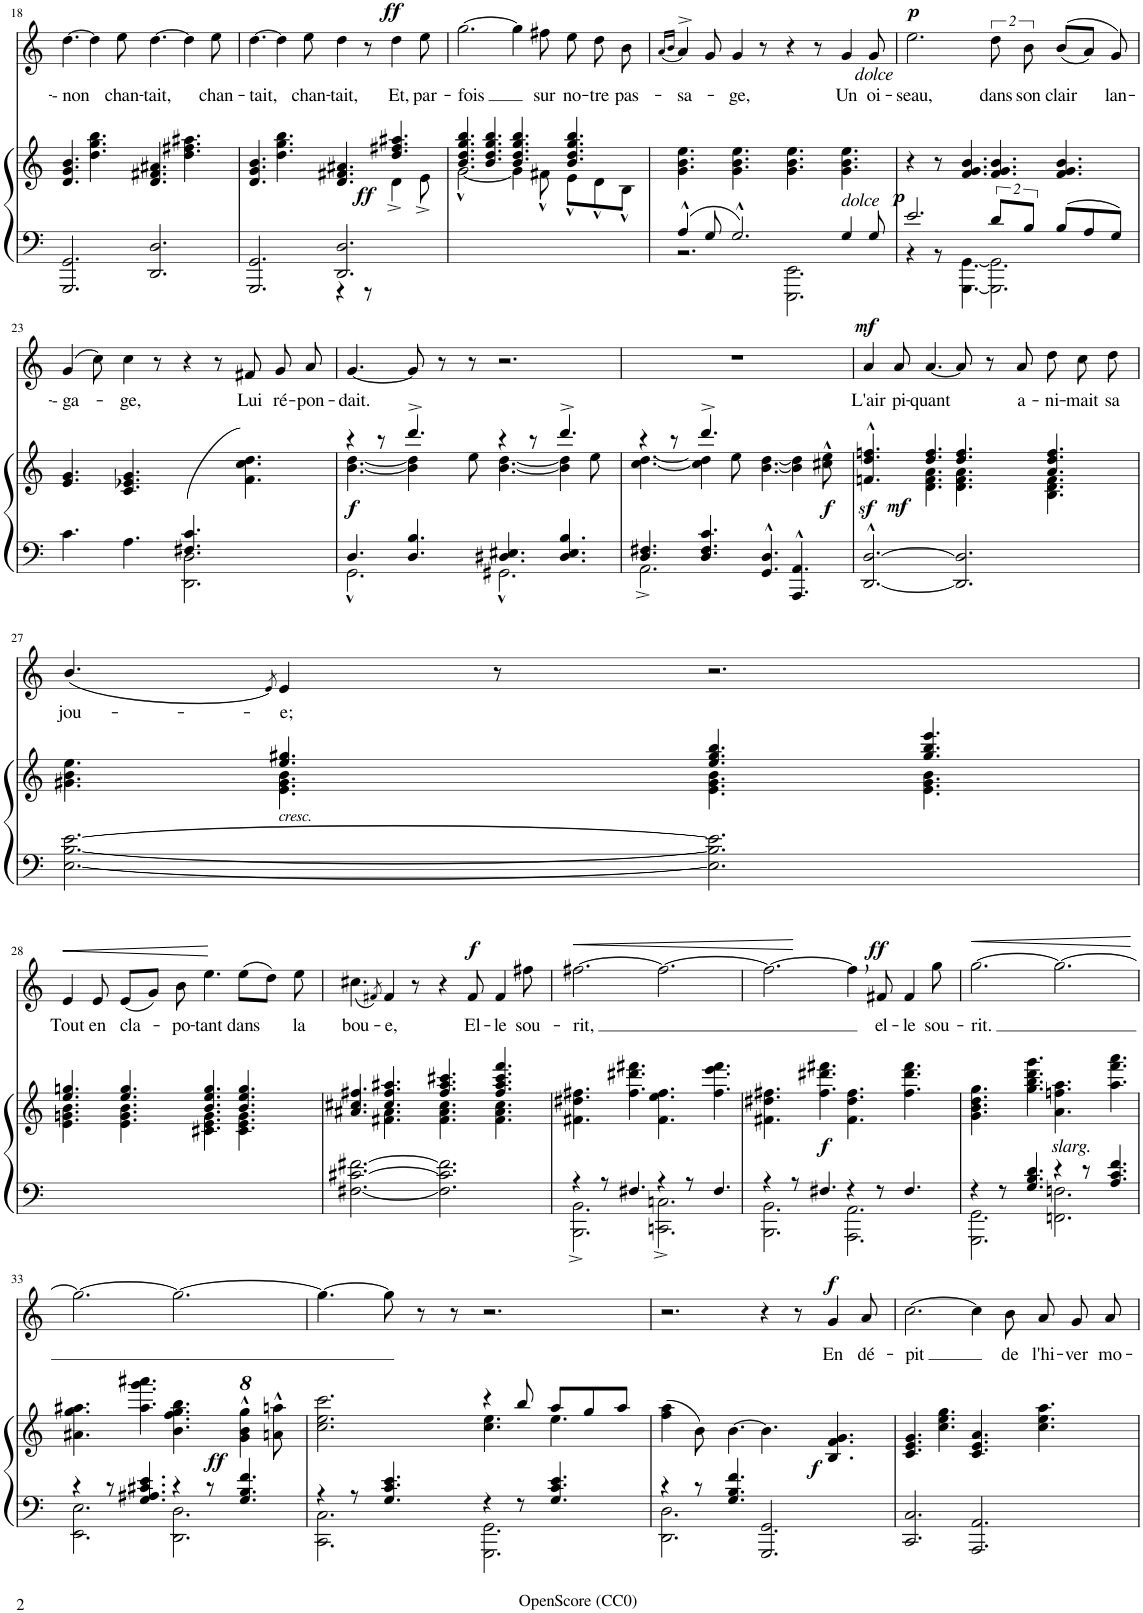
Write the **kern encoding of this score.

**kern	**kern	**dynam	**kern	**text	**dynam
*part2	*part2	*part2	*part1	*part1	*part1
*staff3	*staff2	*staff2/3	*staff1	*staff1	*staff1
*I"Piano	*	*	*I"Voice	*	*
*I'Pno	*	*	*	*	*
!!LO:PB:g=z
*clefF4	*clefG2	*	*clefG2	*	*
*k[]	*k[]	*	*k[]	*	*
*M12/8	*M12/8	*	*M12/8	*	*
=18	=18	=18	=18	=18	=18
!	!	!	!	!LO:LY:b	!
2.GGG/ 2.GG/	4.d/ 4.g/ 4.b/	.	[4.dd\	-- non	.
.	4.dd\ 4.gg\ 4.bb\	.	4dd\]	.	.
!	!	!	!	!LO:LY:b	!
.	.	.	8ee\	chan-	.
!	!	!	!	!LO:LY:b	!
2.DD/ 2.D/	4.d/ 4.f#X/ 4.a#X/	.	[4.dd\	-tait,	.
.	4.dd\ 4.ff#X\ 4.aa#X\	.	4dd\]	.	.
!	!	!	!	!LO:LY:b	!
.	.	.	8ee\	chan-	.
=19	=19	=19	=19	=19	=19
*^	*^	*	*	*	*
!	!	!	!	!	!	!LO:LY:b	!
*	*	*	*^	*	*	*	*
2.GGG/ 2.GG/	2.ryy	4.d/ 4.g/ 4.b/	8ryy	1ryy	.	[4.dd\	-tait,	.
.	.	4.dd\ 4.gg\ 4.bb\	.	.	.	4dd\]	.	.
!	!	!	!	!	!	!	!LO:LY:b	!
.	.	.	.	.	.	8ee\	chan-	.
!	!	!	!	!	!	!	!LO:LY:b	!
2.DD/ 2.D/	4r	4.d/ 4.f#X/ 4.a#X/	.	.	.	4dd\	-tait,	.
!	!	!	!	!	!LO:DY:b	!	!	!
.	8r	.	.	2ryy	ff	8r	.	.
!	!	!	!	!	!	!	!LO:LY:b	!LO:DY:a
.	4.ryy	4.dd/ 4.ff#X/ 4.aa#X/	4d^\	.	.	4dd\	Et,	ff
!	!	!	!	!	!	!	!LO:LY:b	!
.	.	.	8e^\	.	.	8ee\	par-	.
*v	*v	*	*	*	*	*	*	*
=20	=20	=20	=20	=20	=20	=20	=20
!	!	!	!	!	!	!LO:LY:b	!
*	*	*v	*v	*	*	*	*
1.ryy	4.b/ 4.dd/ 4.gg/ 4.bb/	[<2.g^^\	.	[2.gg\	-fois	.
.	4.b/ 4.dd/ 4.gg/ 4.bb/	.	.	.	.	.
.	4.b/ 4.dd/ 4.gg/ 4.bb/	4g\]	.	4gg\]	.	.
!	!	!	!	!	!LO:LY:b	!
.	.	8f#X^^\	.	8ff#X\	sur	.
!	!	!	!	!	!LO:LY:b	!
.	4.b/ 4.dd/ 4.gg/ 4.bb/	8e^^\L	.	8ee\	no-	.
!	!	!	!	!	!LO:LY:b	!
.	.	8d^^\	.	8dd\	-tre	.
!	!	!	!	!	!LO:LY:b	!
.	.	8B^^\J	.	8b\	pas-	.
*	*v	*v	*	*	*	*
=21	=21	=21	=21	=21	=21
.	.	.	[16qa/LL	.	.
.	.	.	16qb/JJ	.	.
*^	*	*	*	*	*
!	!	!	!	!	!LO:LY:b	!
4A^^/	2.r	4.g\ 4.b\ 4.ee\	.	4a^>/]	-sa-	.
8G/	.	.	.	8g/	.	.
!	!	!	!	!	!LO:LY:b	!
2.G^^/	.	4.g\ 4.b\ 4.ee\	.	4g/	-ge,	.
.	.	.	.	8r	.	.
.	2.EEE\ 2.EE\	4.g\ 4.b\ 4.ee\	.	4r	.	.
.	.	.	.	8r	.	.
!	!	!LO:TX:b:i:t=dolce	!	!	!	!
!	!	!	!	!	!LO:LY:b	!
4G/	.	4.g\ 4.b\ 4.ee\	.	4g/	Un	.
!	!	!	!	!LO:TX:b:i:t=dolce	!	!
!	!	!	!	!	!LO:LY:b	!
8G/	.	.	.	8g/	oi-	.
=22	=22	=22	=22	=22	=22	=22
!	!	!	!LO:DY:b	!	!LO:LY:b	!LO:DY:a
2.e/	4r	4r	p	2.ee\	-seau,	p
.	8r	8r	.	.	.	.
.	[4.GGG\ [4.GG\	4.f/ 4.g/ 4.b/	.	.	.	.
!	!	!	!	!	!LO:LY:b	!
16%3d/L	2.GGG\] 2.GG\]	4.f/ 4.g/ 4.b/	.	16%3dd\	dans	.
!	!	!	!	!	!LO:LY:b	!
16%3B/J	.	.	.	16%3b\	son	.
!	!	!	!	!	!LO:LY:b	!
8B/L	.	4.f/ 4.g/ 4.b/	.	((>8b/L	clair	.
8A/	.	.	.	8a/J)	.	.
!	!	!	!	!	!LO:LY:b	!
8G/J	.	.	.	8g/)	lan-	.
!!LO:LB:g=z
=23	=23	=23	=23	=23	=23	=23
!	!	!	!	!	!LO:LY:b	!
2.ryy	4.c\	4.e/ 4.g/	.	(4g/	-- ga-	.
.	.	.	.	8cc\)	.	.
!	!	!	!	!	!LO:LY:b	!
.	4.A\	4.c/ 4.e-X/ 4.g/	.	4cc\	-ge,	.
.	.	.	.	8r	.	.
(>4.F#X/ 4.c/	2.DD\ 2.D\	4.ryy	.	4r	.	.
.	.	.	.	8r	.	.
!	!	!	!	!	!LO:LY:b	!
4.ryy	.	4.f\ 4.cc\ 4.dd\)	.	8f#X/	Lui	.
!	!	!	!	!	!LO:LY:b	!
.	.	.	.	8g/	ré-	.
!	!	!	!	!	!LO:LY:b	!
.	.	.	.	8a/	-pon-	.
=24	=24	=24	=24	=24	=24	=24
*	*	*^	*	*	*	*
!	!	!	!	!LO:DY:b	!	!LO:LY:b	!
4.D/	2.GG^^\	4r	[4.b\ [4.dd\	f	[4.g/	-dait.	.
.	.	8r	.	.	.	.	.
4.D/ 4.B/	.	4.ddd^/	4b\] 4dd\]	.	8g/]	.	.
.	.	.	.	.	8r	.	.
.	.	.	8ee\	.	8r	.	.
4.D#X/ 4.E#X/	2.GG#X^^\	4r	[4.b\ [4.dd\	.	2.r	.	.
.	.	8r	.	.	.	.	.
4.D#/ 4.E#/ 4.B/	.	4.ddd^/	4b\] 4dd\]	.	.	.	.
.	.	.	8ee\	.	.	.	.
=25	=25	=25	=25	=25	=25	=25	=25
4.D/ 4.F#X/	2.AA^\	4r	[4.cc\ [4.dd\	.	1.r	.	.
.	.	8r	.	.	.	.	.
4.D/ 4.F#/ 4.c/	.	4.ddd^/	4cc\] 4dd\]	.	.	.	.
.	.	.	8ee\	.	.	.	.
4.GG/^^ 4.D/^^	2.ryy	4ryy	[4.b\ [4.dd\	.	.	.	.
.	.	8ryy	.	.	.	.	.
4.AAA/^^ 4.AA/^^	.	4.ryy	4b\] 4dd\]	.	.	.	.
!	!	!	!	!LO:DY:b	!	!	!
.	.	.	8cc#X\^^ 8ee\^^	f	.	.	.
*v	*v	*	*	*	*	*	*
=26	=26	=26	=26	=26	=26	=26
!	!	!	!LO:DY:b	!	!LO:LY:b	!LO:DY:a
[2.DD/^^ [2.D/^^	4.dd/^^ 4.ffn/^^	4.fn/	sf	4a/	L'air	mf
!	!	!	!	!	!LO:LY:b	!
.	.	.	.	8a/	pi-	.
!	!	!	!LO:DY:b	!	!LO:LY:b	!
.	4.dd/ 4.ff/	4.d\ 4.f\ 4.a\	mf	[4.a/	-quant	.
2.DD/] 2.D/]	4.dd/ 4.ff/	4.d\ 4.f\ 4.a\	.	8a/]	.	.
.	.	.	.	8r	.	.
!	!	!	!	!	!LO:LY:b	!
.	.	.	.	8a/	a-	.
!	!	!	!	!	!LO:LY:b	!
.	4.a/ 4.dd/ 4.ff/	4.B\ 4.d\ 4.f\	.	8dd\	-ni-	.
!	!	!	!	!	!LO:LY:b	!
.	.	.	.	8cc\	-mait	.
!	!	!	!	!	!LO:LY:b	!
.	.	.	.	8dd\	sa	.
!!LO:LB:g=z
=27	=27	=27	=27	=27	=27	=27
!	!	!	!	!	!LO:LY:b	!
[2.E\ [<2.B\ [2.e\	4.ee\	4.g#X\ 4.b\	.	(4.b/	jou-	.
.	.	.	.	8qe/)	.	.
!	!LO:TX:b:i:t=cresc.	!	!	!	!	!
!	!	!	!	!	!LO:LY:b	!
.	4.ee/ 4.gg#X/	4.e\ 4.g#\ 4.b\	.	4e/	-e;	.
.	.	.	.	8r	.	.
2.E\] 2.B\] 2.e\]	4.ee/ 4.gg#/ 4.bb/	4.e\ 4.g#\ 4.b\	.	2.r	.	.
.	4.gg#/ 4.bb/ 4.eee/	4.e\ 4.g#\ 4.b\	.	.	.	.
!!LO:LB:g=z
=28	=28	=28	=28	=28	=28	=28
!	!	!	!	!	!LO:LY:b	!LO:HP:b
1.ryy	4.ee/ 4.ggn/	4.e\ 4.gn\ 4.b\	.	4e/	Tout	<
!	!	!	!	!	!LO:LY:b	!
.	.	.	.	8e/	en	.
!	!	!	!	!	!LO:LY:b	!
.	4.ee/ 4.gg/	4.e\ 4.g\ 4.b\	.	(8e/L	cla-	.
.	.	.	.	8g/J)	.	.
!	!	!	!	!	!LO:LY:b	!
.	.	.	.	8b\	-po-	.
!	!	!	!	!	!LO:LY:b	!
.	4.b/ 4.ee/ 4.gg/	4.c#X\ 4.e\ 4.g\	.	4.ee\	-tant	[
!	!	!	!	!	!LO:LY:b	!
.	4.b/ 4.ee/ 4.gg/	4.c#\ 4.e\ 4.g\	.	(8ee\L	dans	.
.	.	.	.	8dd\J)	.	.
!	!	!	!	!	!LO:LY:b	!
.	.	.	.	8ee\	la	.
=29	=29	=29	=29	=29	=29	=29
!	!	!	!	!	!LO:LY:b	!
[2.F#X\ [2.c#X\ [2.f#X\	4.cc#X/ 4.ff#X/	4.a#X/	.	(<4.cc#X\	bou-	.
.	.	.	.	8qf#X/)	.	.
!	!	!	!	!	!LO:LY:b	!
.	4.cc#/ 4.ff#/ 4.aa#X/	4.f#X\ 4.a#\	.	4f#/	-e,	.
.	.	.	.	8r	.	.
2.F#\] 2.c#\] 2.f#\]	4.ff#/ 4.aa#/ 4.ccc#X/	4.f#\ 4.a#\ 4.cc#\	.	4r	.	.
!	!	!	!	!	!LO:LY:b	!LO:DY:a
.	.	.	.	8f#/	El-	f
!	!	!	!	!	!LO:LY:b	!
.	4.ff#/ 4.aa#/ 4.ccc#/ 4.fff/	4.f#\ 4.a#\ 4.cc#\	.	4f#/	-le	.
!	!	!	!	!	!LO:LY:b	!
.	.	.	.	8ff#X\	sou-	.
*	*v	*v	*	*	*	*
=30	=30	=30	=30	=30	=30
*^	*	*	*	*	*
!	!	!	!	!	!LO:LY:b	!LO:HP:b
4r	2.BBB\^ 2.BB\^	4.f#X\ 4.dd#X\ 4.ff#X\	.	[2.ff#X\	-rit,	<
8r	.	.	.	.	.	.
4.F#X/	.	4.ff#\ 4.ddd#X\ 4.fff#X\	.	.	.	.
4r	2.CCn\^ 2.Cn\^	4.f#\ 4.ee\ 4.ff#\	.	2.ff#\_	.	.
8r	.	.	.	.	.	.
4.F#/	.	4.ff#\ 4.eee\ 4.fff#\	.	.	.	.
=31	=31	=31	=31	=31	=31	=31
4r	2.BBB\ 2.BB\	4.f#X\ 4.dd#X\ 4.ff#X\	.	2.ff#\_	.	.
8r	.	.	.	.	.	.
!	!	!	!LO:DY:b	!	!	!
4.F#X/	.	4.ff#\ 4.ddd#X\ 4.fff#X\	f	.	.	.
4r	2.AAA\ 2.AA\	4.f#\ 4.dd#\ 4.ff#\	.	4ff#,\]	.	[
!	!	!	!	!	!LO:LY:b	!LO:DY:a
8r	.	.	.	8f#X/	el-	ff
!	!	!	!	!	!LO:LY:b	!
4.F#/	.	4.ff#\ 4.ddd#\ 4.fff#\	.	4f#/	-le	.
!	!	!	!	!	!LO:LY:b	!
.	.	.	.	8gg\	sou-	.
=32	=32	=32	=32	=32	=32	=32
!	!	!	!	!	!LO:LY:b	!LO:HP:b
4r	2.GGG\ 2.GG\	4.g\ 4.b\ 4.dd\ 4.gg\	.	[2.gg\	-rit.	<
8r	.	.	.	.	.	.
4.G/ 4.B/ 4.d/	.	4.gg\ 4.bb\ 4.ddd\ 4.ggg\	.	.	.	.
!	!	!LO:TX:b:i:t=slarg.	!	!	!	!
4r	2.FFn\ 2.Fn\	4.a\ 4.ffn\ 4.aa\	.	2.gg\_	.	.
8r	.	.	.	.	.	.
4.A/ 4.c/ 4.f/	.	4.aa\ 4.fff\ 4.aaa\	.	.	.	.
*v	*v	*	*	*	*	*
.	.	.	.	.	[
!!LO:LB:g=z
=33	=33	=33	=33	=33	=33
*^	*	*	*	*	*
4r	2.EE\ 2.E\	4.a#X\ 4.gg\ 4.aa#X\	.	2.gg\_	.	.
8r	.	.	.	.	.	.
4.G/ 4.A#X/ 4.c#X/ 4.e/	.	4.aa#\ 4.ggg\ 4.aaa#X\	.	.	.	.
4r	2.DD\ 2.D\	4.b\ 4.ff\ 4.gg\ 4.bb\	.	2.gg\_	.	.
8r	.	.	.	.	.	.
*	*	*8va	*	*	*	*
!	!	!	!LO:DY:b	!	!	!
4.G/ 4.B/ 4.f/	.	4gg\^^ 4bb\^^ 4ggg\^^	ff	.	.	.
.	.	8aan\^^ 8aaan\^^	.	.	.	.
=34	=34	=34	=34	=34	=34	=34
*	*	*^	*	*	*	*
4r	2.CC\ 2.C\	2.ccc\ 2.eee\ 2.cccc\	2.ryy	.	4.gg\_	.	.
8r	.	.	.	.	.	.	.
4.G/ 4.c/ 4.e/	.	.	.	.	8gg\]	.	.
.	.	.	.	.	8r	.	.
.	.	.	.	.	8r	.	.
*	*	*X8va	*	*	*	*	*
4r	2.GGG\ 2.GG\	4r	4.cc\ 4.ee\	.	2.r	.	.
8r	.	8bb/	.	.	.	.	.
4.G/ 4.c/ 4.e/	.	8aa/L	4.ee\	.	.	.	.
.	.	8gg/	.	.	.	.	.
.	.	8aa/J	.	.	.	.	.
*	*	*v	*v	*	*	*	*
=35	=35	=35	=35	=35	=35	=35
4r	2.DD\ 2.D\	(4ff\ 4aa\	.	2.r	.	.
8r	.	8b\)	.	.	.	.
4.G/ 4.B/ 4.f/	.	[4.b\	.	.	.	.
4ryy	2.GGG/ 2.GG/	4.b\]	.	4r	.	.
8ryy	.	.	.	8r	.	.
!	!	!	!LO:DY:b	!	!LO:LY:b	!LO:DY:a
4.ryy	.	4.B/ 4.f/ 4.g/	f	4g/	En	f
!	!	!	!	!	!LO:LY:b	!
.	.	.	.	8a/	dé-	.
*v	*v	*	*	*	*	*
=36	=36	=36	=36	=36	=36
!	!	!	!	!LO:LY:b	!
2.CC/ 2.C/	4.c/ 4.e/ 4.g/	.	[2.cc\	-pit	.
.	4.cc\ 4.ee\ 4.gg\	.	.	.	.
2.AAA/ 2.AA/	4.c/ 4.e/ 4.a/	.	4cc\]	.	.
!	!	!	!	!LO:LY:b	!
.	.	.	8b\	de	.
!	!	!	!	!LO:LY:b	!
.	4.cc\ 4.ee\ 4.aa\	.	8a/	l'hi-	.
!	!	!	!	!LO:LY:b	!
.	.	.	8g/	-ver	.
!	!	!	!	!LO:LY:b	!
.	.	.	8a/	mo-	.
=	=	=	=	=	=
*-	*-	*-	*-	*-	*-
